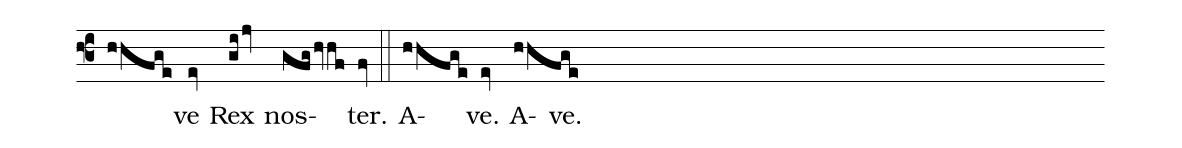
annotation: Ant.;
annotation: I.;
%%
(f3)
(hhfge) ve(ev) Rex(gijv) nos(gfghvhf)ter.(fv) (::)
A(hhfge)ve.(ev) A(hhfge)ve.()
